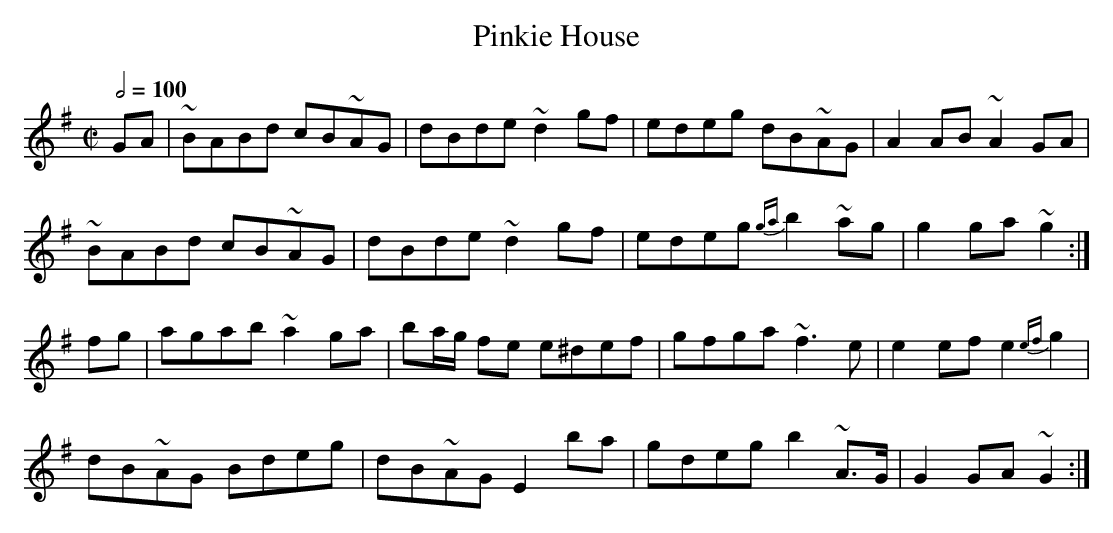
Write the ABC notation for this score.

X:1
T:Pinkie House
M:C|
L:1/8
Q:1/2=100
K:G
GA|~BABd  cB~AG|dBde    ~d2gf |edeg     dB~AG |A2AB ~A2    GA|
   ~BABd  cB~AG|dBde    ~d2gf |edeg {ga}b2~ag |g2ga ~g2     :|
fg| agab ~a2ga |ba/g/ fe e^def|gfga    ~f3e   |e2ef  e2{ef}g2|
    dB~AG Bdeg |dB~AG    E2ba |gdeg     b2~A>G|G2GA ~G2     :|
